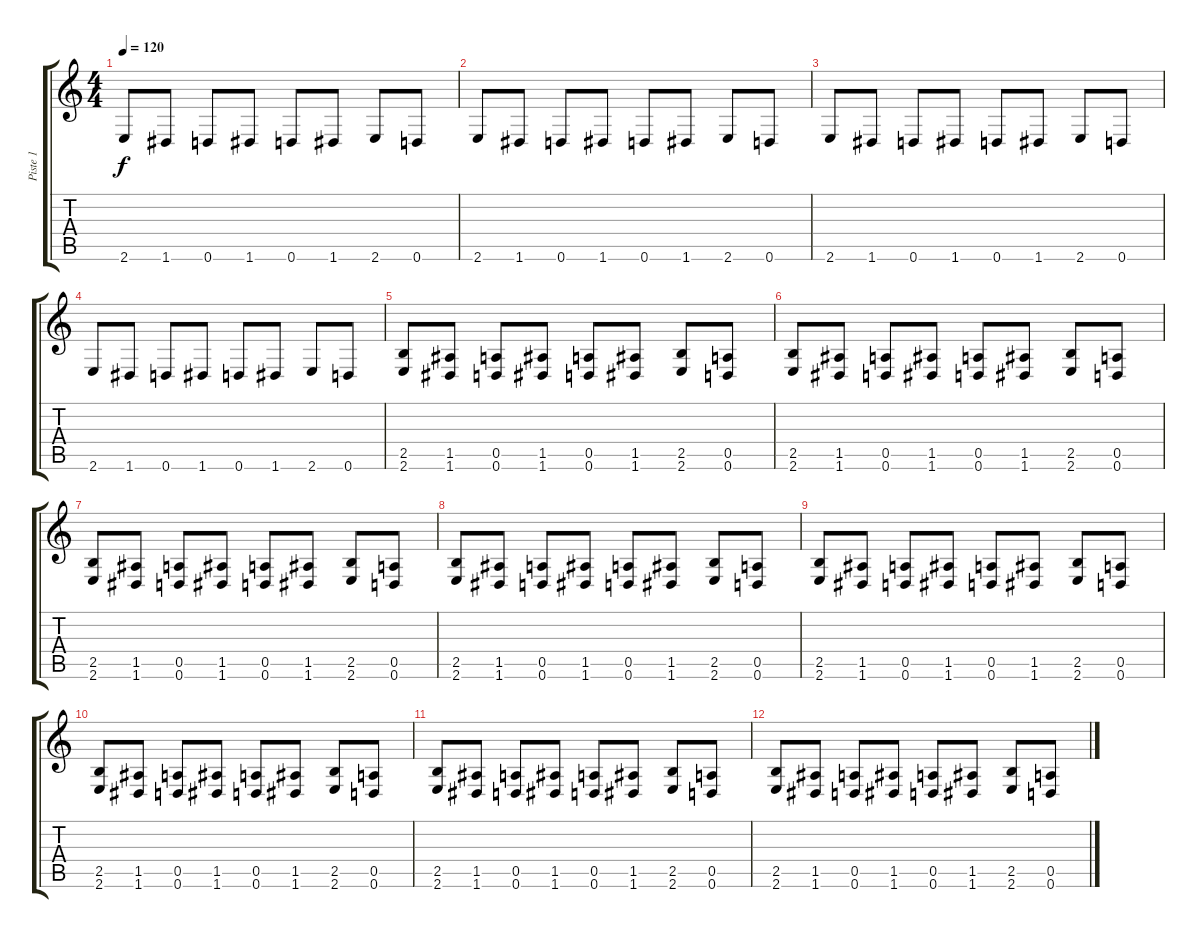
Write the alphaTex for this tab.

\track ("Piste 1" "Piste 1") {instrument distortionguitar}
\staff {score tabs}
\tuning (E4 B3 G3 D3 A2 D2) {hide}
\ts (4 4)
\tempo 120
\clef g2
\ks c
2.6.8{dy f instrument distortionguitar} 1.6.8 0.6.8 1.6.8 0.6.8 1.6.8 2.6.8 0.6.8 |
2.6.8 1.6.8 0.6.8 1.6.8 0.6.8 1.6.8 2.6.8 0.6.8 |
2.6.8 1.6.8 0.6.8 1.6.8 0.6.8 1.6.8 2.6.8 0.6.8 |
2.6.8 1.6.8 0.6.8 1.6.8 0.6.8 1.6.8 2.6.8 0.6.8 |
(2.5 2.6).8 (1.5 1.6).8 (0.5 0.6).8 (1.5 1.6).8 (0.5 0.6).8 (1.5 1.6).8 (2.5 2.6).8 (0.5 0.6).8 |
(2.5 2.6).8 (1.5 1.6).8 (0.5 0.6).8 (1.5 1.6).8 (0.5 0.6).8 (1.5 1.6).8 (2.5 2.6).8 (0.5 0.6).8 |
(2.5 2.6).8 (1.5 1.6).8 (0.5 0.6).8 (1.5 1.6).8 (0.5 0.6).8 (1.5 1.6).8 (2.5 2.6).8 (0.5 0.6).8 |
(2.5 2.6).8 (1.5 1.6).8 (0.5 0.6).8 (1.5 1.6).8 (0.5 0.6).8 (1.5 1.6).8 (2.5 2.6).8 (0.5 0.6).8 |
(2.5 2.6).8 (1.5 1.6).8 (0.5 0.6).8 (1.5 1.6).8 (0.5 0.6).8 (1.5 1.6).8 (2.5 2.6).8 (0.5 0.6).8 |
(2.5 2.6).8 (1.5 1.6).8 (0.5 0.6).8 (1.5 1.6).8 (0.5 0.6).8 (1.5 1.6).8 (2.5 2.6).8 (0.5 0.6).8 |
(2.5 2.6).8 (1.5 1.6).8 (0.5 0.6).8 (1.5 1.6).8 (0.5 0.6).8 (1.5 1.6).8 (2.5 2.6).8 (0.5 0.6).8 |
(2.5 2.6).8 (1.5 1.6).8 (0.5 0.6).8 (1.5 1.6).8 (0.5 0.6).8 (1.5 1.6).8 (2.5 2.6).8 (0.5 0.6).8
